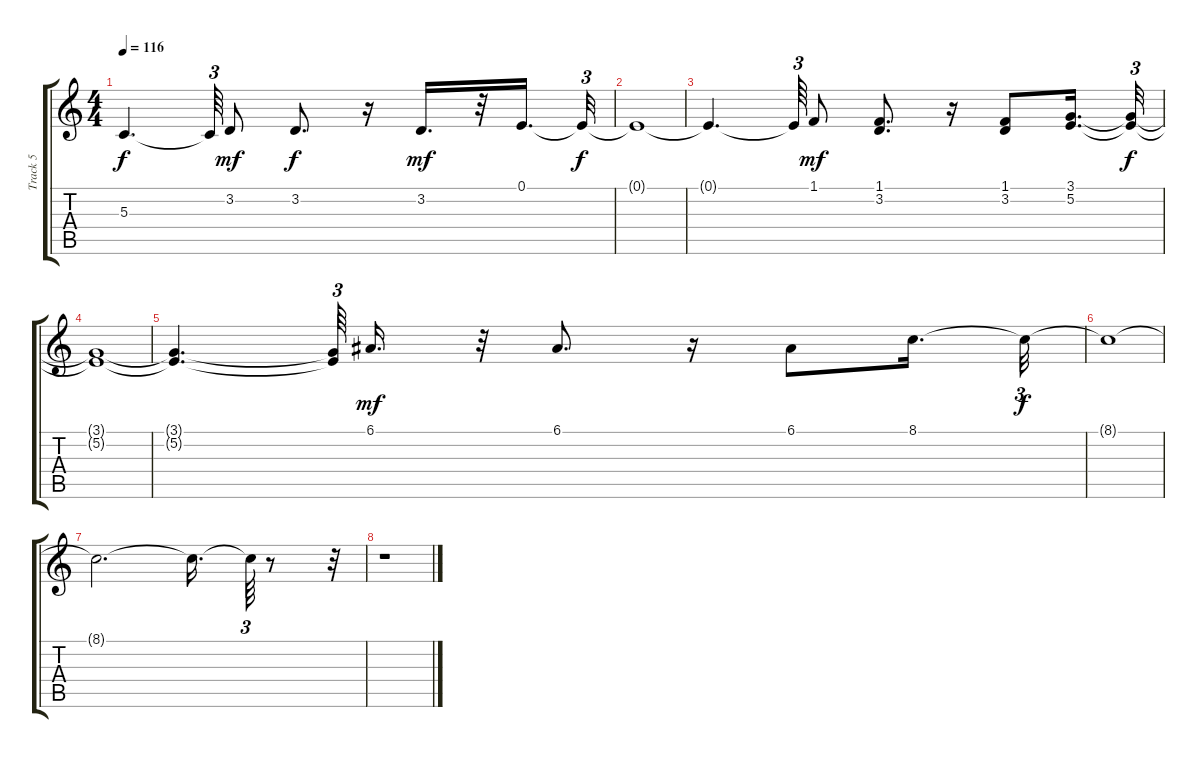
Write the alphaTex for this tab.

\track ("Track 5" "Track 5") {instrument voiceoohs}
\staff {score tabs}
\tuning (E4 B3 G3 D3 A2 E2) {hide}
\ts (4 4)
\tempo 116
\clef g2
\ks c
5.3{t}.4{d dy f} 5.3{t}.64{tu (3 2)} 3.2.8{dy mf} 3.2.8{d dy f} r.16 3.2.16{d dy mf} r.32 0.1.16{d} 0.1{t}.32{tu (3 2) dy f} |
0.1{t}.1 |
0.1{t}.4{d} 0.1{t}.64{tu (3 2)} 1.1.8{dy mf} (1.1 3.2).8{d} r.16 (1.1 3.2).8 (3.1 5.2).16{d} (3.1{t} 5.2{t}).32{tu (3 2) dy f} |
(3.1{t} 5.2{t}).1 |
(3.1{t} 5.2{t}).4{d} (3.1{t} 5.2{t}).64{tu (3 2)} 6.1.16{d dy mf} r.32 6.1.8{d} r.16 6.1.8 8.1.16{d} 8.1{t}.32{tu (3 2) dy f} |
8.1{t}.1 |
8.1{t}.2{d} 8.1{t}.16{d} 8.1{t}.64{tu (3 2)} r.8 r.32{tu (3 2)} |
r.1
